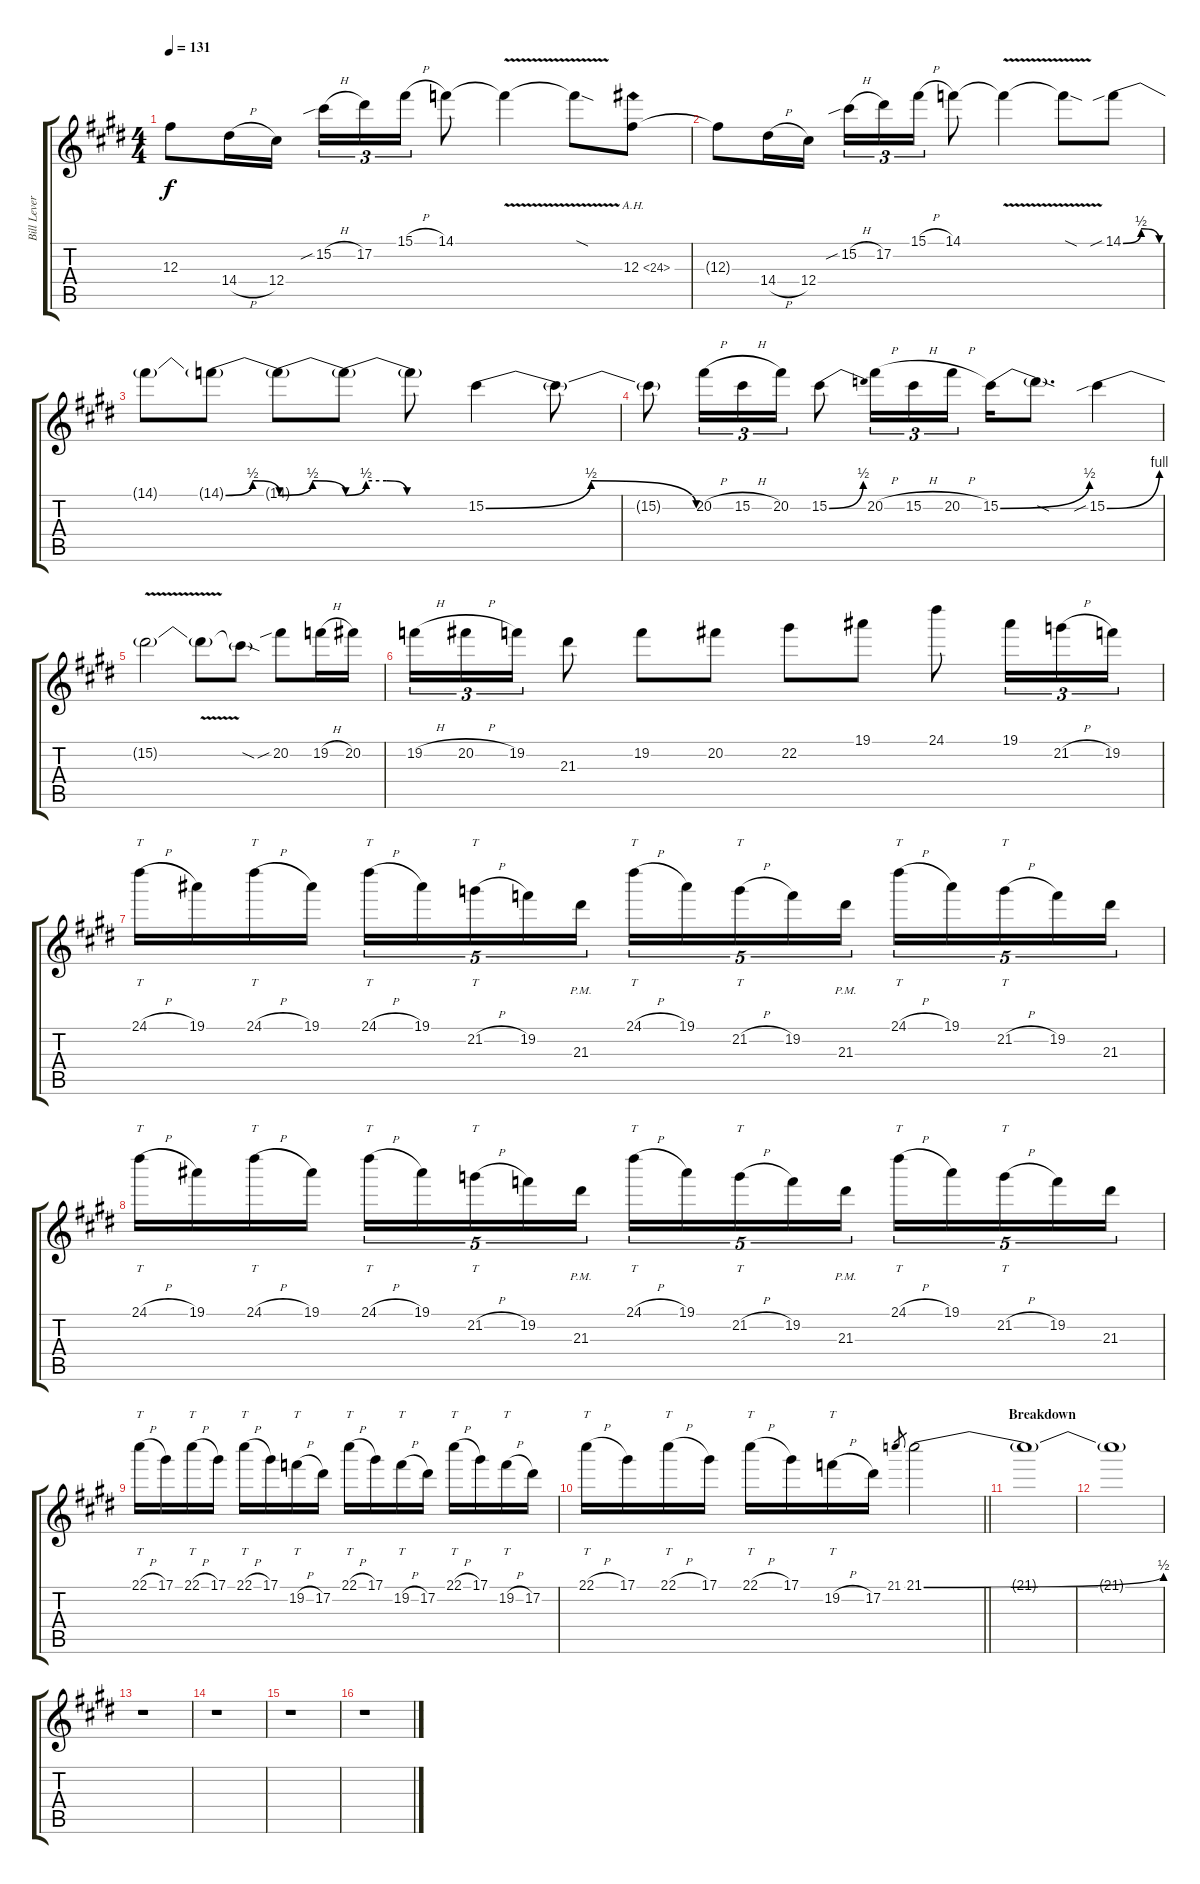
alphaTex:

\track ("Bill Leverty Lead" "Bill Lever") {instrument overdrivenguitar}
\staff {score tabs}
\tuning (Eb4 Bb3 Gb3 Db3 Ab2 Eb2) {hide}
\ts (4 4)
\tempo 131
\clef g2
\ks e
12.3{t}.8{dy f} 14.4{h}.16 12.4.16 15.2{sib h}.16{tu (3 2)} 17.2.16{tu (3 2)} 15.1{h}.16{tu (3 2)} 14.1.8 14.1{v t}.4 14.1{sod t}.8 12.3{ah 12}.8 |
12.3{t}.8 14.4{h}.16 12.4.16 15.2{sib h}.16{tu (3 2)} 17.2.16{tu (3 2)} 15.1{h}.16{tu (3 2)} 14.1.8 14.1{v t}.4 14.1{sod t}.8 14.1{be (bendrelease 0 0 15 2 15 2 60 0) sib}.8 |
14.1{t}.8 14.1{be (bendrelease 0 0 15 2 15 2 60 0) t}.8 14.1{be (bendrelease 0 0 15 2 15 2 60 0) t}.8 14.1{be (custom 0 0 10 2 20 2 30 0 60 0) t}.8 14.1{t}.8 15.2{be (bendrelease 0 0 30 2 30 2 60 0)}.4 15.2{t}.8 |
15.2{t}.8 20.2{h}.16{tu (3 2)} 15.2{h}.16{tu (3 2)} 20.2.16{tu (3 2)} 15.2{be (bend 0 0 60 2)}.8 20.2{h}.16{tu (3 2)} 15.2{h}.16{tu (3 2)} 20.2{h}.16{tu (3 2)} 15.2{be (bend 0 0 60 2)}.16 15.2{sod t}.8{d} 15.2{be (bend 0 0 60 4) sib}.4 |
15.2{v t}.2 15.2{t}.8 15.2{sod t}.8 20.2{sib}.8 19.2{h}.16 20.2.16 |
19.2{h}.16{tu (3 2)} 20.2{h}.16{tu (3 2)} 19.2.16{tu (3 2)} 21.3.8 19.2.8 20.2.8 22.2.8 19.1.8 24.1.8 19.1.16{tu (3 2)} 21.2{h}.16{tu (3 2)} 19.2.16{tu (3 2)} |
24.1{h}.16{tt} 19.1.16 24.1{h}.16{tt} 19.1.16 24.1{h}.16{tt tu (5 4)} 19.1.16{tu (5 4)} 21.2{h}.16{tt tu (5 4)} 19.2.16{tu (5 4)} 21.3{pm}.16{tu (5 4)} 24.1{h}.16{tt tu (5 4)} 19.1.16{tu (5 4)} 21.2{h}.16{tt tu (5 4)} 19.2.16{tu (5 4)} 21.3{pm}.16{tu (5 4)} 24.1{h}.16{tt tu (5 4)} 19.1.16{tu (5 4)} 21.2{h}.16{tt tu (5 4)} 19.2.16{tu (5 4)} 21.3.16{tu (5 4)} |
24.1{h}.16{tt} 19.1.16 24.1{h}.16{tt} 19.1.16 24.1{h}.16{tt tu (5 4)} 19.1.16{tu (5 4)} 21.2{h}.16{tt tu (5 4)} 19.2.16{tu (5 4)} 21.3{pm}.16{tu (5 4)} 24.1{h}.16{tt tu (5 4)} 19.1.16{tu (5 4)} 21.2{h}.16{tt tu (5 4)} 19.2.16{tu (5 4)} 21.3{pm}.16{tu (5 4)} 24.1{h}.16{tt tu (5 4)} 19.1.16{tu (5 4)} 21.2{h}.16{tt tu (5 4)} 19.2.16{tu (5 4)} 21.3.16{tu (5 4)} |
22.1{h}.16{tt} 17.1.16 22.1{h}.16{tt} 17.1.16 22.1{h}.16{tt} 17.1.16 19.2{h}.16{tt} 17.2.16 22.1{h}.16{tt} 17.1.16 19.2{h}.16{tt} 17.2.16 22.1{h}.16{tt} 17.1.16 19.2{h}.16{tt} 17.2.16 |
\barLineRight lightlight
22.1{h}.16{tt} 17.1.16 22.1{h}.16{tt} 17.1.16 22.1{h}.16{tt} 17.1.16 19.2{h}.16{tt} 17.2.16 21.1.8{gr} 21.1{be (bend 0 0 60 2)}.2 |
\section ("" "Breakdown")
21.1{t}.1 |
21.1{t}.1 |
r.1 |
r.1 |
r.1 |
r.1
